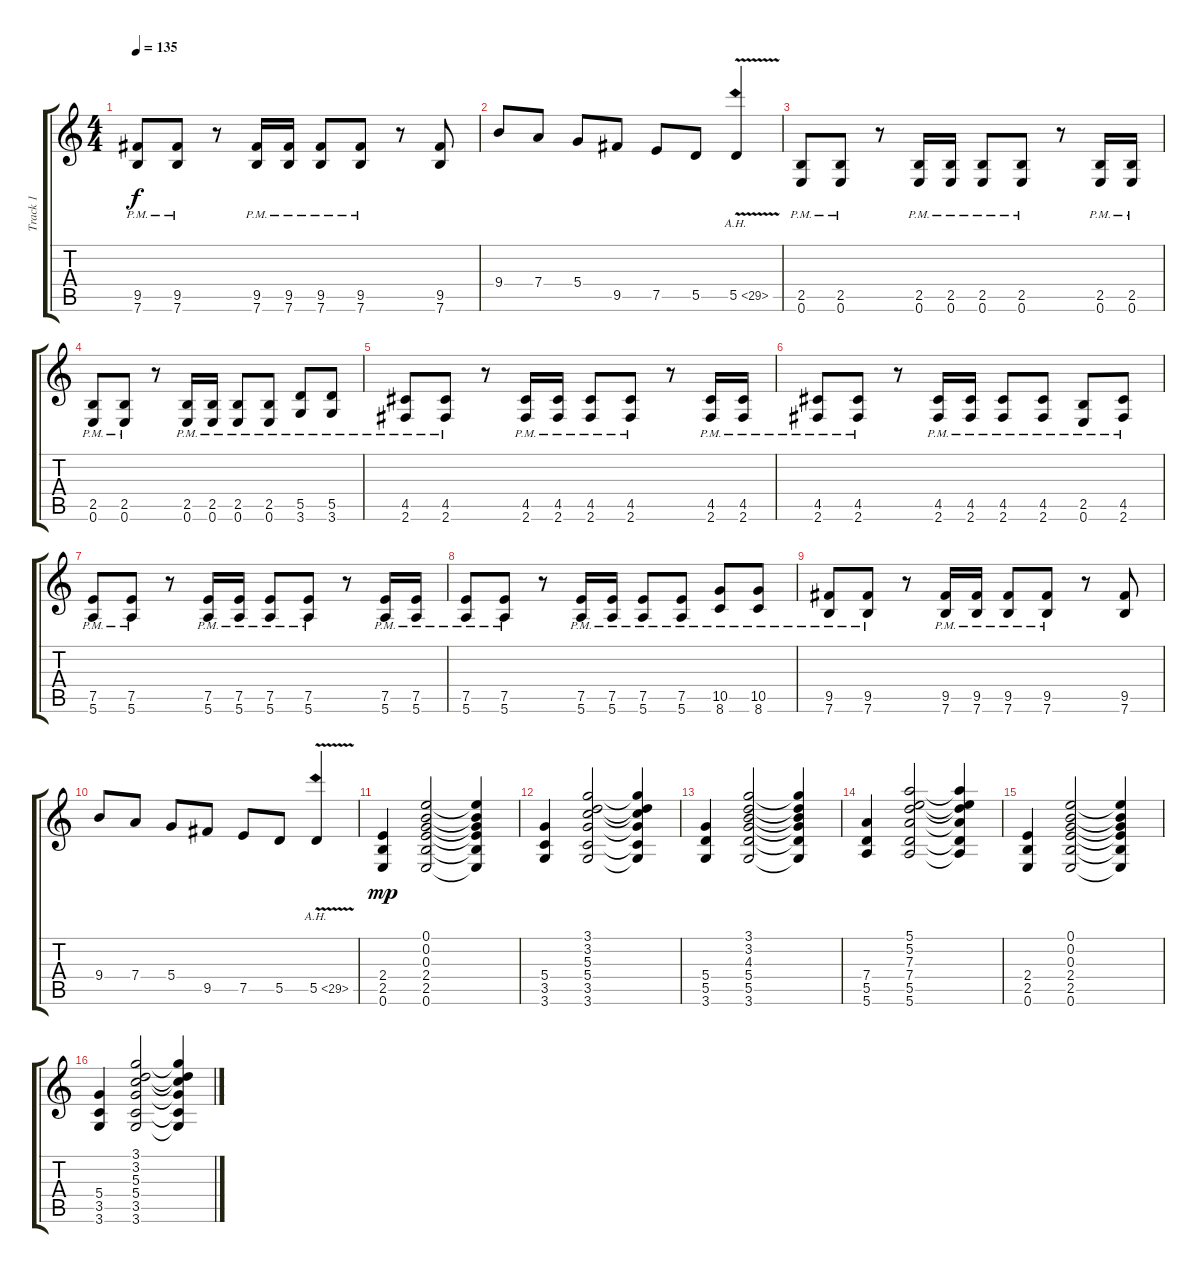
\track ("Track 1" "Track 1") {instrument distortionguitar}
\staff {score tabs}
\tuning (E4 B3 G3 D3 A2 E2) {hide}
\ts (4 4)
\tempo 135
\clef g2
\ks c
(9.5{pm} 7.6{pm}).8{dy f} (9.5{pm} 7.6{pm}).8 r.8 (9.5{pm} 7.6{pm}).16 (9.5{pm} 7.6{pm}).16 (9.5{pm} 7.6{pm}).8 (9.5{pm} 7.6{pm}).8 r.8 (9.5 7.6).8 |
9.4.8 7.4.8 5.4.8 9.5.8 7.5.8 5.5.8 5.5{ah 24 v}.4 |
(2.5{pm} 0.6{pm}).8 (2.5{pm} 0.6{pm}).8 r.8 (2.5{pm} 0.6{pm}).16 (2.5{pm} 0.6{pm}).16 (2.5{pm} 0.6{pm}).8 (2.5{pm} 0.6{pm}).8 r.8 (2.5{pm} 0.6{pm}).16 (2.5{pm} 0.6{pm}).16 |
(2.5{pm} 0.6{pm}).8 (2.5{pm} 0.6{pm}).8 r.8 (2.5{pm} 0.6{pm}).16 (2.5{pm} 0.6{pm}).16 (2.5{pm} 0.6{pm}).8 (2.5{pm} 0.6{pm}).8 (5.5{pm} 3.6{pm}).8 (5.5{pm} 3.6{pm}).8 |
(4.5{pm} 2.6{pm}).8 (4.5{pm} 2.6{pm}).8 r.8 (4.5{pm} 2.6{pm}).16 (4.5{pm} 2.6{pm}).16 (4.5{pm} 2.6{pm}).8 (4.5{pm} 2.6{pm}).8 r.8 (4.5{pm} 2.6{pm}).16 (4.5{pm} 2.6{pm}).16 |
(4.5{pm} 2.6{pm}).8 (4.5{pm} 2.6{pm}).8 r.8 (4.5{pm} 2.6{pm}).16 (4.5{pm} 2.6{pm}).16 (4.5{pm} 2.6{pm}).8 (4.5{pm} 2.6{pm}).8 (2.5{pm} 0.6{pm}).8 (4.5{pm} 2.6{pm}).8 |
(7.5{pm} 5.6{pm}).8 (7.5{pm} 5.6{pm}).8 r.8 (7.5{pm} 5.6{pm}).16 (7.5{pm} 5.6{pm}).16 (7.5{pm} 5.6{pm}).8 (7.5{pm} 5.6{pm}).8 r.8 (7.5{pm} 5.6{pm}).16 (7.5{pm} 5.6{pm}).16 |
(7.5{pm} 5.6{pm}).8 (7.5{pm} 5.6{pm}).8 r.8 (7.5{pm} 5.6{pm}).16 (7.5{pm} 5.6{pm}).16 (7.5{pm} 5.6{pm}).8 (7.5{pm} 5.6{pm}).8 (10.5{pm} 8.6{pm}).8 (10.5{pm} 8.6{pm}).8 |
(9.5{pm} 7.6{pm}).8 (9.5{pm} 7.6{pm}).8 r.8 (9.5{pm} 7.6{pm}).16 (9.5{pm} 7.6{pm}).16 (9.5{pm} 7.6{pm}).8 (9.5{pm} 7.6{pm}).8 r.8 (9.5 7.6).8 |
9.4.8 7.4.8 5.4.8 9.5.8 7.5.8 5.5.8 5.5{ah 24 v}.4 |
(2.4 2.5 0.6).4{dy mp} (0.1 0.2 0.3 2.4 2.5 0.6).2 (0.1{t} 0.2{t} 0.3{t} 2.4{t} 2.5{t} 0.6{t}).4 |
(5.4 3.5 3.6).4 (3.1 3.2 5.3 5.4 3.5 3.6).2 (3.1{t} 3.2{t} 5.3{t} 5.4{t} 3.5{t} 3.6{t}).4 |
(5.4 5.5 3.6).4 (3.1 3.2 4.3 5.4 5.5 3.6).2 (3.1{t} 3.2{t} 4.3{t} 5.4{t} 5.5{t} 3.6{t}).4 |
(7.4 5.5 5.6).4 (5.1 5.2 7.3 7.4 5.5 5.6).2 (5.1{t} 5.2{t} 7.3{t} 7.4{t} 5.5{t} 5.6{t}).4 |
(2.4 2.5 0.6).4 (0.1 0.2 0.3 2.4 2.5 0.6).2 (0.1{t} 0.2{t} 0.3{t} 2.4{t} 2.5{t} 0.6{t}).4 |
(5.4 3.5 3.6).4 (3.1 3.2 5.3 5.4 3.5 3.6).2 (3.1{t} 3.2{t} 5.3{t} 5.4{t} 3.5{t} 3.6{t}).4
